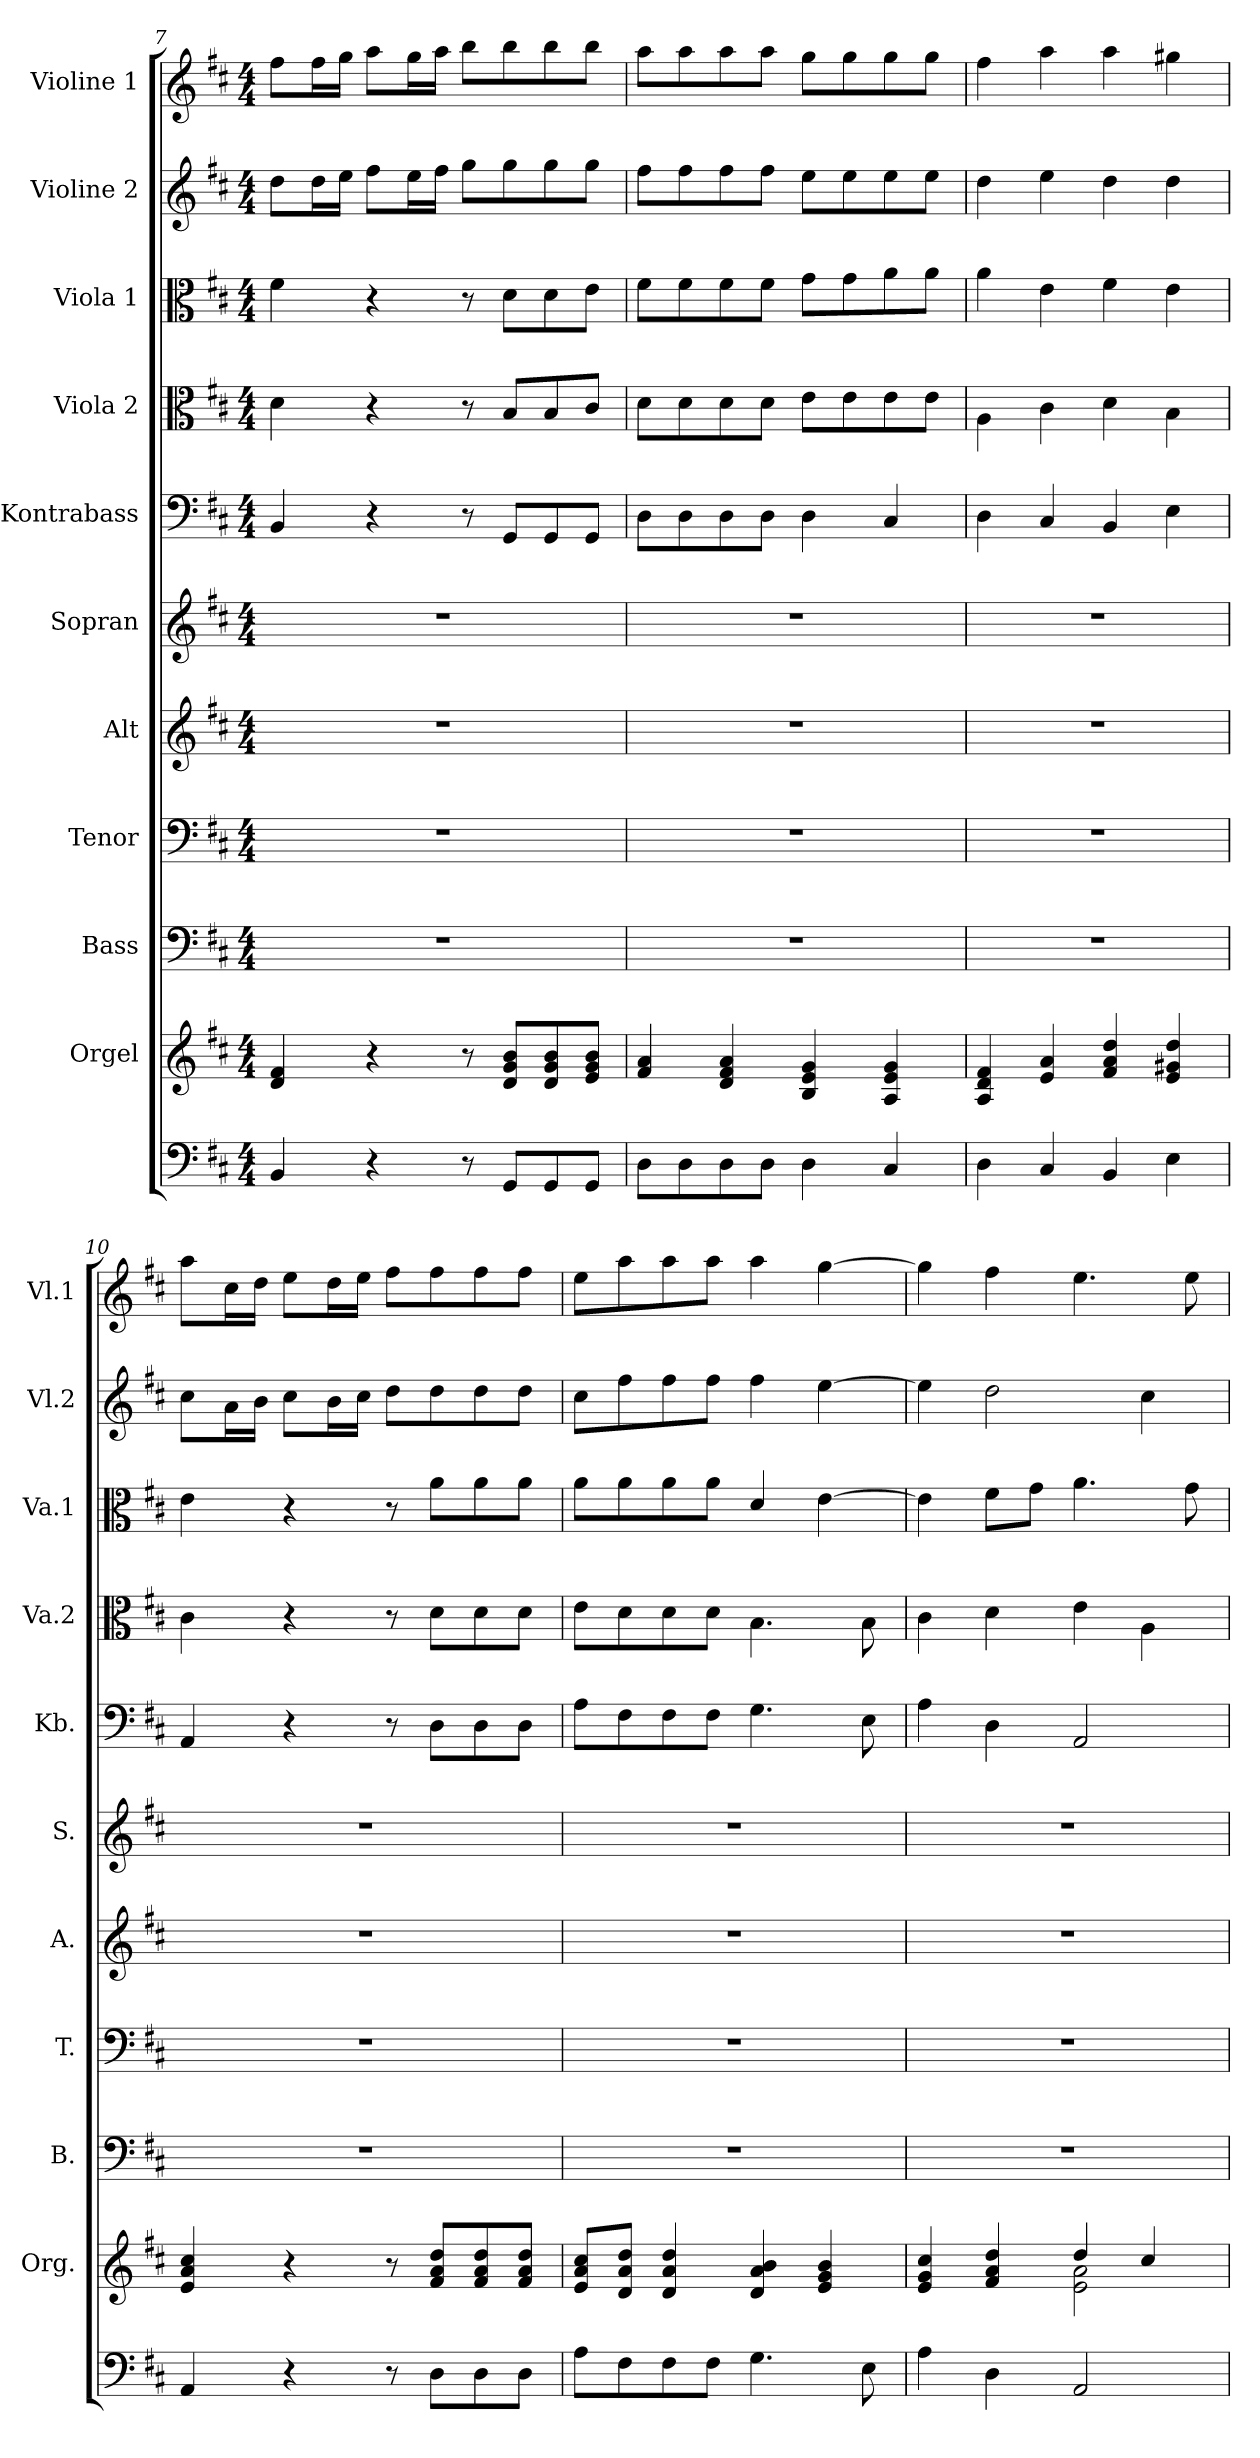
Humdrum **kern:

**kern	**kern	**kern	**kern	**kern	**kern	**kern	**kern	**kern	**kern	**kern
*part11	*part10	*part9	*part8	*part7	*part6	*part5	*part4	*part3	*part2	*part1
*staff11	*staff10	*staff9	*staff8	*staff7	*staff6	*staff5	*staff4	*staff3	*staff2	*staff1
*	*I"Orgel	*I"Bass	*I"Tenor	*I"Alt	*I"Sopran	*I"Kontrabass	*I"Viola 2	*I"Viola 1	*I"Violine 2	*I"Violine 1
*	*I'Org.	*I'B.	*I'T.	*I'A.	*I'S.	*I'Kb.	*I'Va.2	*I'Va.1	*I'Vl.2	*I'Vl.1
*clefF4	*clefG2	*clefF4	*clefF4	*clefG2	*clefG2	*clefF4	*clefC3	*clefC3	*clefG2	*clefG2
*k[f#c#]	*k[f#c#]	*k[f#c#]	*k[f#c#]	*k[f#c#]	*k[f#c#]	*k[f#c#]	*k[f#c#]	*k[f#c#]	*k[f#c#]	*k[f#c#]
*D:	*D:	*D:	*D:	*D:	*D:	*D:	*D:	*D:	*D:	*D:
*M4/4	*M4/4	*M4/4	*M4/4	*M4/4	*M4/4	*M4/4	*M4/4	*M4/4	*M4/4	*M4/4
=7	=7	=7	=7	=7	=7	=7	=7	=7	=7	=7
4BB/	4d/ 4f#/	1r	1r	1r	1r	4BB/	4d\	4f#\	8dd\L	8ff#\L
.	.	.	.	.	.	.	.	.	16dd\L	16ff#\L
.	.	.	.	.	.	.	.	.	16ee\JJ	16gg\JJ
4r	4r	.	.	.	.	4r	4r	4r	8ff#\L	8aa\L
.	.	.	.	.	.	.	.	.	16ee\L	16gg\L
.	.	.	.	.	.	.	.	.	16ff#\JJ	16aa\JJ
8r	8r	.	.	.	.	8r	8r	8r	8gg\L	8bb\L
8GG/L	8d/ 8g/ 8b/L	.	.	.	.	8GG/L	8B/L	8d\L	8gg\	8bb\
8GG/	8d/ 8g/ 8b/	.	.	.	.	8GG/	8B/	8d\	8gg\	8bb\
8GG/J	8e/ 8g/ 8b/J	.	.	.	.	8GG/J	8c#/J	8e\J	8gg\J	8bb\J
=8	=8	=8	=8	=8	=8	=8	=8	=8	=8	=8
8D\L	4f#/ 4a/	1r	1r	1r	1r	8D\L	8d\L	8f#\L	8ff#\L	8aa\L
8D\	.	.	.	.	.	8D\	8d\	8f#\	8ff#\	8aa\
8D\	4d/ 4f#/ 4a/	.	.	.	.	8D\	8d\	8f#\	8ff#\	8aa\
8D\J	.	.	.	.	.	8D\J	8d\J	8f#\J	8ff#\J	8aa\J
4D\	4B/ 4e/ 4g/	.	.	.	.	4D\	8e\L	8g\L	8ee\L	8gg\L
.	.	.	.	.	.	.	8e\	8g\	8ee\	8gg\
4C#/	4A/ 4e/ 4g/	.	.	.	.	4C#/	8e\	8a\	8ee\	8gg\
.	.	.	.	.	.	.	8e\J	8a\J	8ee\J	8gg\J
=9	=9	=9	=9	=9	=9	=9	=9	=9	=9	=9
4D\	4A/ 4d/ 4f#/	1r	1r	1r	1r	4D\	4A\	4a\	4dd\	4ff#\
4C#/	4e/ 4a/	.	.	.	.	4C#/	4c#\	4e\	4ee\	4aa\
4BB/	4f#/ 4a/ 4dd/	.	.	.	.	4BB/	4d\	4f#\	4dd\	4aa\
4E\	4e/ 4g#X/ 4dd/	.	.	.	.	4E\	4B\	4e\	4dd\	4gg#X\
!!LO:PB:g=z
=10	=10	=10	=10	=10	=10	=10	=10	=10	=10	=10
4AA/	4e/ 4a/ 4cc#/	1r	1r	1r	1r	4AA/	4c#\	4e\	8cc#\L	8aa\L
.	.	.	.	.	.	.	.	.	16a\L	16cc#\L
.	.	.	.	.	.	.	.	.	16b\JJ	16dd\JJ
4r	4r	.	.	.	.	4r	4r	4r	8cc#\L	8ee\L
.	.	.	.	.	.	.	.	.	16b\L	16dd\L
.	.	.	.	.	.	.	.	.	16cc#\JJ	16ee\JJ
8r	8r	.	.	.	.	8r	8r	8r	8dd\L	8ff#\L
8D\L	8f#/ 8a/ 8dd/L	.	.	.	.	8D\L	8d\L	8a\L	8dd\	8ff#\
8D\	8f#/ 8a/ 8dd/	.	.	.	.	8D\	8d\	8a\	8dd\	8ff#\
8D\J	8f#/ 8a/ 8dd/J	.	.	.	.	8D\J	8d\J	8a\J	8dd\J	8ff#\J
=11	=11	=11	=11	=11	=11	=11	=11	=11	=11	=11
8A\L	8e/ 8a/ 8cc#/L	1r	1r	1r	1r	8A\L	8e\L	8a\L	8cc#\L	8ee\L
8F#\	8d/ 8a/ 8dd/J	.	.	.	.	8F#\	8d\	8a\	8ff#\	8aa\
8F#\	4d/ 4a/ 4dd/	.	.	.	.	8F#\	8d\	8a\	8ff#\	8aa\
8F#\J	.	.	.	.	.	8F#\J	8d\J	8a\J	8ff#\J	8aa\J
4.G\	4d/ 4a/ 4b/	.	.	.	.	4.G\	4.B\	4d/	4ff#\	4aa\
.	4e/ 4g/ 4b/	.	.	.	.	.	.	[4e\	[4ee\	[4gg\
8E\	.	.	.	.	.	8E\	8B\	.	.	.
=12	=12	=12	=12	=12	=12	=12	=12	=12	=12	=12
*	*^	*	*	*	*	*	*	*	*	*
4A\	4e/ 4g/ 4cc#/	2ryy	1r	1r	1r	1r	4A\	4c#\	4e\]	4ee\]	4gg\]
4D\	4f#/ 4a/ 4dd/	.	.	.	.	.	4D\	4d\	8f#\L	2dd\	4ff#\
.	.	.	.	.	.	.	.	.	8g\J	.	.
2AA/	4dd/	2e\ 2a\	.	.	.	.	2AA/	4e\	4.a\	.	4.ee\
.	4cc#/	.	.	.	.	.	.	4A\	.	4cc#\	.
.	.	.	.	.	.	.	.	.	8g\	.	8ee\
*	*v	*v	*	*	*	*	*	*	*	*	*
=	=	=	=	=	=	=	=	=	=	=
*-	*-	*-	*-	*-	*-	*-	*-	*-	*-	*-
